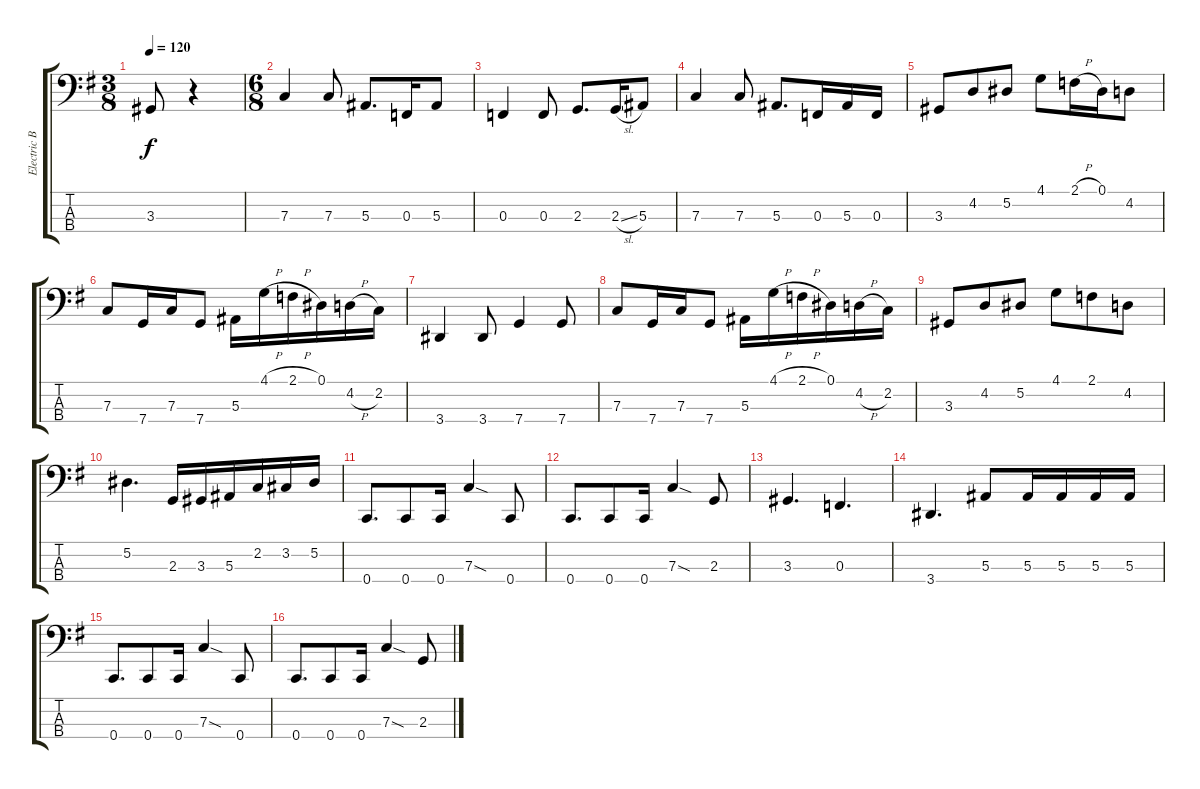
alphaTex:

\track ("Electric Bass" "Electric B") {instrument electricbassfinger}
\staff {score tabs}
\tuning (Eb2 Bb1 F1 C1) {hide}
\ts (3 8)
\tempo 120
\clef f4
\ks eminor
3.3.8{dy f instrument electricbassfinger} r.4 |
\ts (6 8)
7.3.4 7.3.8 5.3.8{d} 0.3.16 5.3.8 |
0.3.4 0.3.8 2.3.8{d} 2.3{sl}.16 5.3.8 |
7.3.4 7.3.8 5.3.8{d} 0.3.16 5.3.16 0.3.16 |
3.3.8 4.2.8 5.2.8 4.1.8 2.1{h}.16 0.1.16 4.2.8 |
7.3.8 7.4.16 7.3.16 7.4.8 5.3.16 4.1{h}.16 2.1{h}.16 0.1.16 4.2{h}.16 2.2.16 |
3.4.4 3.4.8 7.4.4 7.4.8 |
7.3.8 7.4.16 7.3.16 7.4.8 5.3.16 4.1{h}.16 2.1{h}.16 0.1.16 4.2{h}.16 2.2.16 |
3.3.8 4.2.8 5.2.8 4.1.8 2.1.8 4.2.8 |
5.2.4{d} 2.3.16 3.3.16 5.3.16 2.2.16 3.2.16 5.2.16 |
0.4.8{d} 0.4.8 0.4.16 7.3{sod}.4 0.4.8 |
0.4.8{d} 0.4.8 0.4.16 7.3{sod}.4 2.3.8 |
3.3.4{d} 0.3.4{d} |
3.4.4{d} 5.3.8 5.3.16 5.3.16 5.3.16 5.3.16 |
0.4.8{d} 0.4.8 0.4.16 7.3{sod}.4 0.4.8 |
0.4.8{d} 0.4.8 0.4.16 7.3{sod}.4 2.3.8
